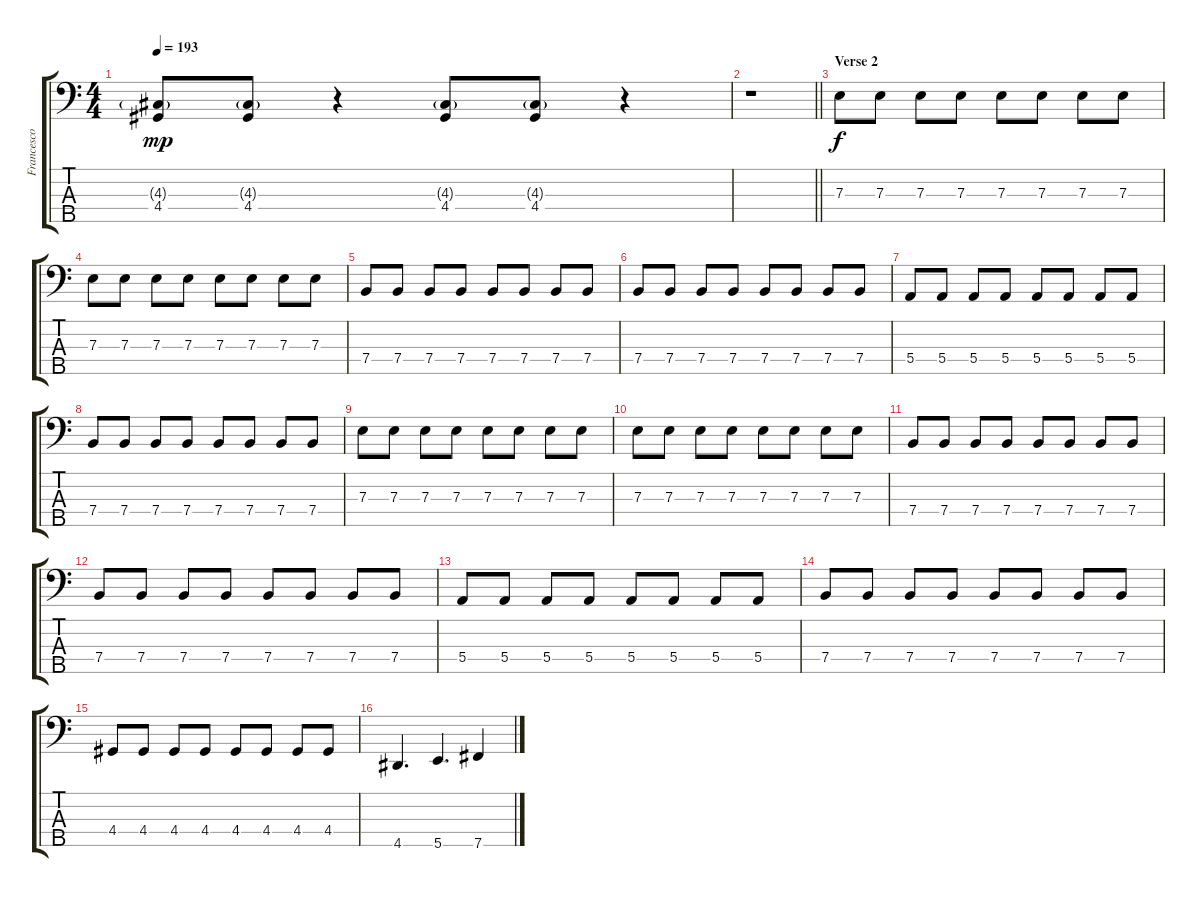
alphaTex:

\track ("Francesco Bucci (5-String)" "Francesco ") {instrument electricbassfinger}
\staff {score tabs}
\tuning (G2 D2 A1 E1 B0) {hide}
\ts (4 4)
\tempo 193
\clef f4
\ks c
(4.3{g} 4.4).8{dy mp} (4.3{g} 4.4).8 r.4 (4.3{g} 4.4).8 (4.3{g} 4.4).8 r.4 |
\barLineRight lightlight
r.1 |
\section ("" "Verse 2")
7.3.8{dy f} 7.3.8 7.3.8 7.3.8 7.3.8 7.3.8 7.3.8 7.3.8 |
7.3.8 7.3.8 7.3.8 7.3.8 7.3.8 7.3.8 7.3.8 7.3.8 |
7.4.8 7.4.8 7.4.8 7.4.8 7.4.8 7.4.8 7.4.8 7.4.8 |
7.4.8 7.4.8 7.4.8 7.4.8 7.4.8 7.4.8 7.4.8 7.4.8 |
5.4.8 5.4.8 5.4.8 5.4.8 5.4.8 5.4.8 5.4.8 5.4.8 |
7.4.8 7.4.8 7.4.8 7.4.8 7.4.8 7.4.8 7.4.8 7.4.8 |
7.3.8 7.3.8 7.3.8 7.3.8 7.3.8 7.3.8 7.3.8 7.3.8 |
7.3.8 7.3.8 7.3.8 7.3.8 7.3.8 7.3.8 7.3.8 7.3.8 |
7.4.8 7.4.8 7.4.8 7.4.8 7.4.8 7.4.8 7.4.8 7.4.8 |
7.4.8 7.4.8 7.4.8 7.4.8 7.4.8 7.4.8 7.4.8 7.4.8 |
5.4.8 5.4.8 5.4.8 5.4.8 5.4.8 5.4.8 5.4.8 5.4.8 |
7.4.8 7.4.8 7.4.8 7.4.8 7.4.8 7.4.8 7.4.8 7.4.8 |
4.4.8 4.4.8 4.4.8 4.4.8 4.4.8 4.4.8 4.4.8 4.4.8 |
4.5.4{d} 5.5.4{d} 7.5.4
